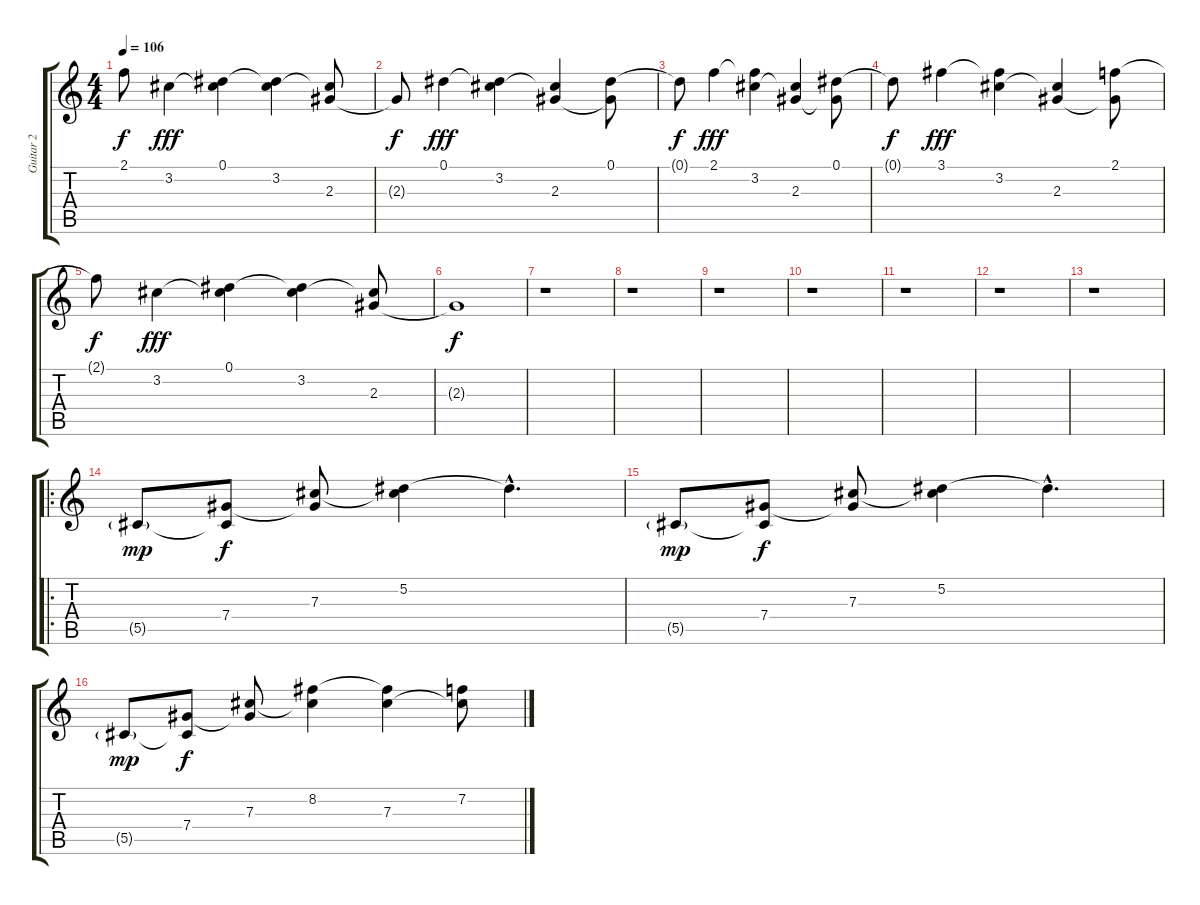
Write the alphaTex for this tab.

\track ("Guitar 2" "Guitar 2") {instrument electricguitarclean}
\staff {score tabs}
\tuning (Eb4 Bb3 Gb3 Db3 Ab2 Eb2) {hide}
\ts (4 4)
\tempo 106
\clef g2
\ks c
2.1{t}.8{dy f} 3.2.4{dy fff} (0.1 3.2{t}).4 (0.1{t} 3.2).4 (3.2{t} 2.3).8 |
2.3{t}.8{dy f} 0.1.4{dy fff} (0.1{t} 3.2).4 (3.2{t} 2.3).4 (0.1 2.3{t}).8 |
0.1{t}.8{dy f} 2.1.4{dy fff} (2.1{t} 3.2).4 (3.2{t} 2.3).4 (0.1 2.3{t}).8 |
0.1{t}.8{dy f} 3.1.4{dy fff} (3.1{t} 3.2).4 (3.2{t} 2.3).4 (2.1 2.3{t}).8 |
2.1{t}.8{dy f} 3.2.4{dy fff} (0.1 3.2{t}).4 (0.1{t} 3.2).4 (3.2{t} 2.3).8 |
2.3{t}.1{dy f} |
r.1 |
r.1 |
r.1 |
r.1 |
r.1 |
r.1 |
r.1 |
\ro
5.5{g}.8{dy mp instrument electricguitarclean} (7.4 5.5{t}).8{dy f} (7.3 7.4{t}).8 (5.2 7.3{t}).4 5.2{hac t}.4{d} |
5.5{g}.8{dy mp} (7.4 5.5{t}).8{dy f} (7.3 7.4{t}).8 (5.2 7.3{t}).4 5.2{hac t}.4{d} |
5.5{g}.8{dy mp} (7.4 5.5{t}).8{dy f} (7.3 7.4{t}).8 (8.2 7.3{t}).4 (8.2{t} 7.3).4 (7.2 7.3{t}).8
